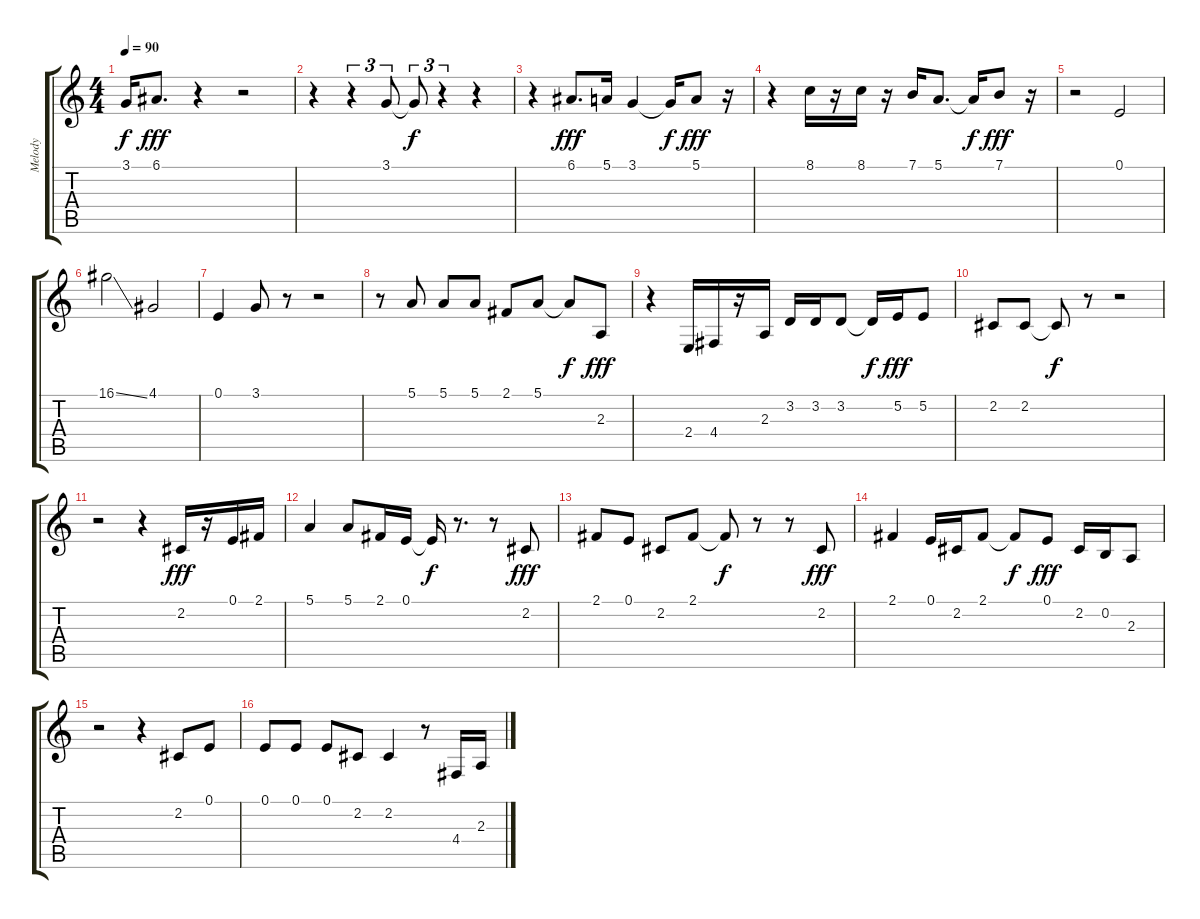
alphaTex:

\track ("Melody" "Melody") {instrument lead6voice}
\staff {score tabs}
\tuning (E4 B3 G3 D3 A2 E2) {hide}
\ts (4 4)
\tempo 90
\clef g2
\ks c
3.1{t}.16{dy f} 6.1.8{d dy fff} r.4 r.2 |
r.4 r.4{tu (3 2)} 3.1.8{tu (3 2)} 3.1{t}.8{tu (3 2) dy f} r.4{tu (3 2)} r.4 |
r.4 6.1.8{d dy fff} 5.1.16 3.1.4 3.1{t}.16{dy f} 5.1.8{dy fff} r.16 |
r.4 8.1.16 r.16 8.1.16 r.16 7.1.16 5.1.8{d} 5.1{t}.16{dy f} 7.1.8{dy fff} r.16 |
r.2 0.1.2 |
16.1{ss}.2 4.1.2 |
0.1.4 3.1.8 r.8 r.2 |
r.8 5.1.8 5.1.8 5.1.8 2.1.8 5.1.8 5.1{t}.8{dy f} 2.3.8{dy fff} |
r.4 2.4.16 4.4.16 r.16 2.3.16 3.2.16 3.2.16 3.2.8 3.2{t}.16{dy f} 5.2.16{dy fff} 5.2.8 |
2.2.8 2.2.8 2.2{t}.8{dy f} r.8 r.2 |
r.2 r.4 2.2.16{dy fff} r.16 0.1.16 2.1.16 |
5.1.4 5.1.8 2.1.16 0.1.16 0.1{t}.16{dy f} r.8{d} r.8 2.2.8{dy fff} |
2.1.8 0.1.8 2.2.8 2.1.8 2.1{t}.8{dy f} r.8 r.8 2.2.8{dy fff} |
2.1.4 0.1.16 2.2.16 2.1.8 2.1{t}.8{dy f} 0.1.8{dy fff} 2.2.16 0.2.16 2.3.8 |
r.2 r.4 2.2.8 0.1.8 |
0.1.8 0.1.8 0.1.8 2.2.8 2.2.4 r.8 4.4.16 2.3.16
